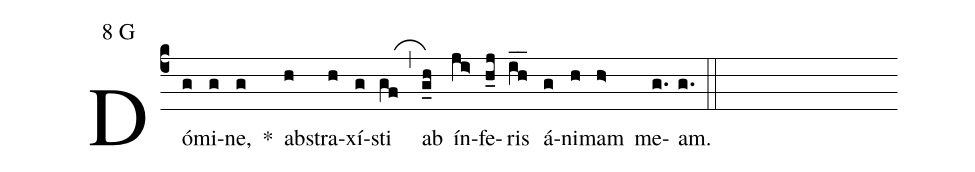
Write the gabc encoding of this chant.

mode:8 G;
%%
(c4) Dó(g)mi(g)ne,(g) *() ab(h)stra(h)xí(g)sti(gf) (,_) ab(g_h) ín(ji>)fe(h_j)ris(ih__) á(g)ni(h)mam(h>) me(g.)am.(g.) (::)
